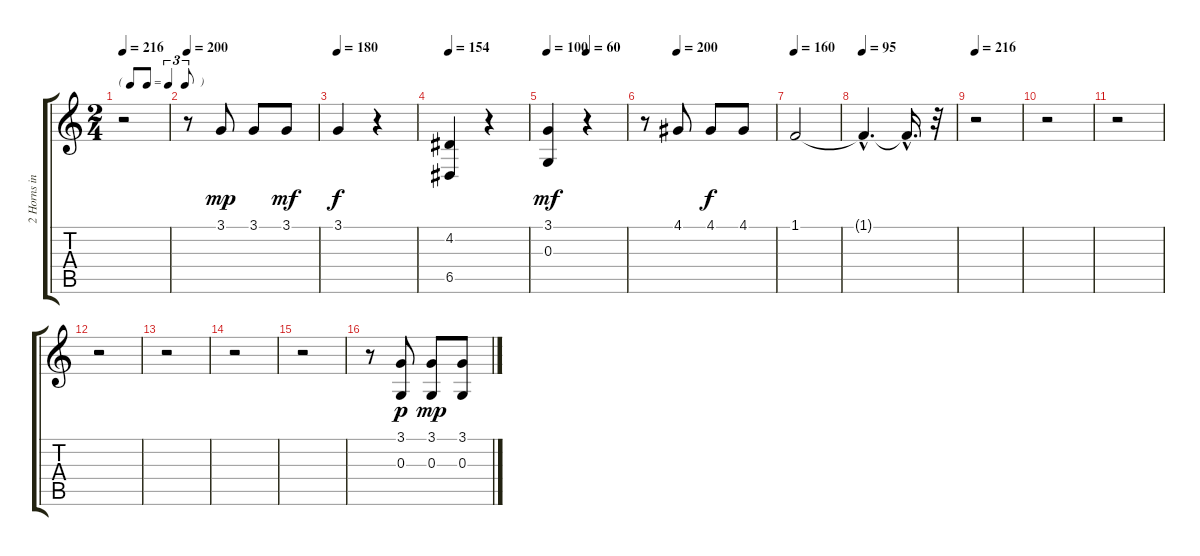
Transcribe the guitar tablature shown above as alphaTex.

\track ("2 Horns in Eb" "2 Horns in") {instrument frenchhorn}
\staff {score tabs}
\tuning (E4 B3 G3 D3 A2 E2) {hide}
\ts (2 4)
\tf triplet8th
\tempo 216
\clef g2
\ks c
r.2{dy mp} |
\tempo 200
r.8 3.1.8 3.1.8 3.1.8{dy mf} |
\tempo 180
3.1.4{dy f} r.4 |
\tempo 154
(4.2 6.5).4 r.4 |
\tempo 100
\tempo (60 0.5)
(3.1 0.3).4{dy mf} r.4 |
\tempo (200 0.25)
r.8 4.1.8 4.1.8{dy f} 4.1.8 |
\tempo 160
1.1.2 |
\tempo 95
1.1{hac t}.4{d} 1.1{hac t}.16{d} r.32 |
\tempo 216
r.2 |
r.2 |
r.2 |
r.2 |
r.2 |
r.2 |
r.2 |
r.8 (3.1 0.3).8{dy p} (3.1 0.3).8{dy mp} (3.1 0.3).8
